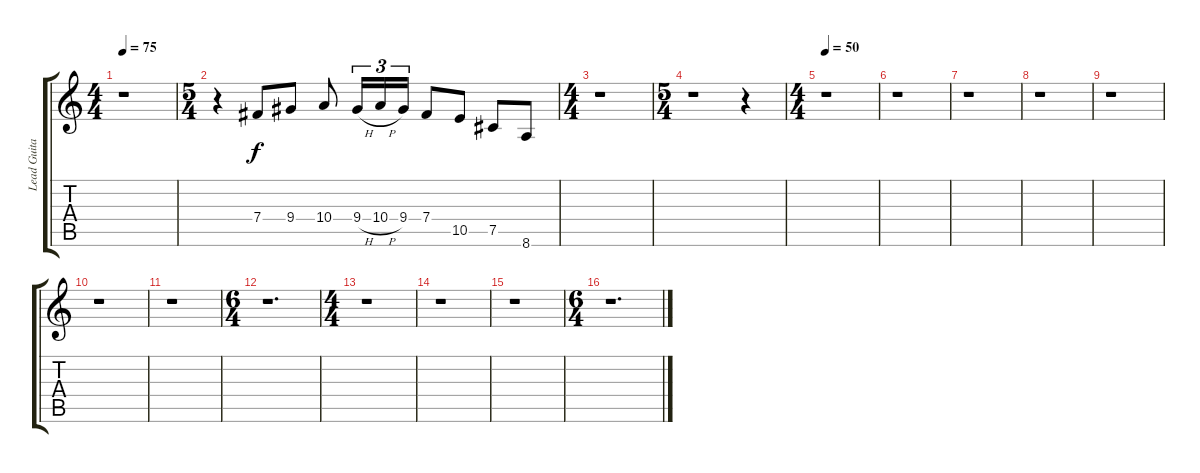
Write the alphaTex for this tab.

\track ("Lead Guitar 2" "Lead Guita") {instrument overdrivenguitar}
\staff {score tabs}
\tuning (Db4 Ab3 E3 B2 Gb2 Db2) {hide}
\ts (4 4)
\tempo 75
\clef g2
\ks c
r.1{dy f} |
\ts (5 4)
r.4 7.4.8 9.4.8 10.4.8 9.4{h}.16{tu (3 2)} 10.4{h}.16{tu (3 2)} 9.4.16{tu (3 2)} 7.4.8 10.5.8 7.5.8 8.6.8 |
\ts (4 4)
r.1 |
\ts (5 4)
r.1 r.4 |
\ts (4 4)
\tempo 50
r.1 |
r.1 |
r.1 |
r.1 |
r.1 |
r.1 |
r.1 |
\ts (6 4)
r.1{d} |
\ts (4 4)
r.1 |
r.1 |
r.1 |
\ts (6 4)
r.1{d}
